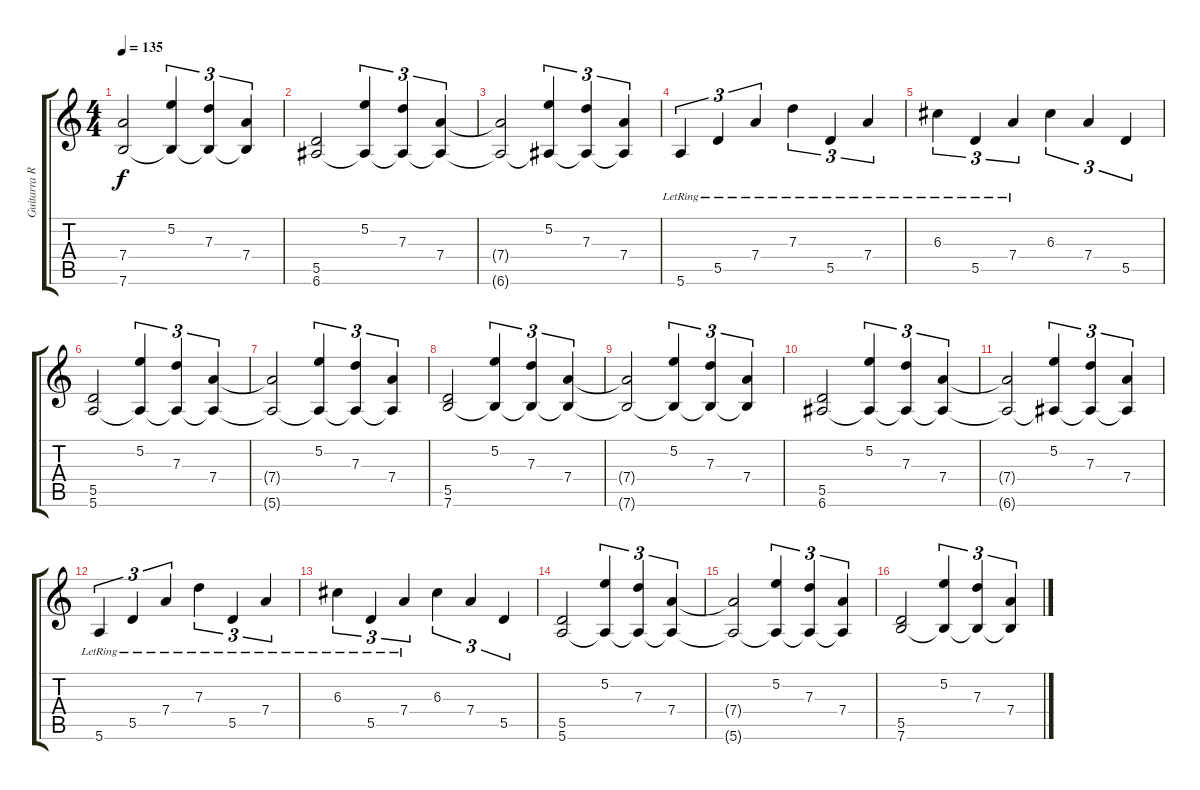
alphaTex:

\track ("Guitarra Rítmica" "Guitarra R") {instrument acousticguitarnylon}
\staff {score tabs}
\tuning (E4 B3 G3 D3 A2 E2) {hide}
\ts (4 4)
\tempo 135
\clef g2
\ks c
(7.4{t} 7.6{t}).2{dy f} (5.2 7.6{t}).4{tu (3 2)} (7.3 7.6{t}).4{tu (3 2)} (7.4 7.6{t}).4{tu (3 2)} |
(5.5 6.6).2 (5.2 6.6{t}).4{tu (3 2)} (7.3 6.6{t}).4{tu (3 2)} (7.4 6.6{t}).4{tu (3 2)} |
(7.4{t} 6.6{t}).2 (5.2 6.6{t}).4{tu (3 2)} (7.3 6.6{t}).4{tu (3 2)} (7.4 6.6{t}).4{tu (3 2)} |
5.6{lr}.4{tu (3 2)} 5.5{lr}.4{tu (3 2)} 7.4{lr}.4{tu (3 2)} 7.3{lr}.4{tu (3 2)} 5.5{lr}.4{tu (3 2)} 7.4{lr}.4{tu (3 2)} |
6.3{lr}.4{tu (3 2)} 5.5{lr}.4{tu (3 2)} 7.4{lr}.4{tu (3 2)} 6.3.4{tu (3 2)} 7.4.4{tu (3 2)} 5.5.4{tu (3 2)} |
(5.5 5.6).2{volume 10 instrument distortionguitar} (5.2 5.6{t}).4{tu (3 2)} (7.3 5.6{t}).4{tu (3 2)} (7.4 5.6{t}).4{tu (3 2)} |
(7.4{t} 5.6{t}).2 (5.2 5.6{t}).4{tu (3 2)} (7.3 5.6{t}).4{tu (3 2)} (7.4 5.6{t}).4{tu (3 2)} |
(5.5 7.6).2 (5.2 7.6{t}).4{tu (3 2)} (7.3 7.6{t}).4{tu (3 2)} (7.4 7.6{t}).4{tu (3 2)} |
(7.4{t} 7.6{t}).2 (5.2 7.6{t}).4{tu (3 2)} (7.3 7.6{t}).4{tu (3 2)} (7.4 7.6{t}).4{tu (3 2)} |
(5.5 6.6).2 (5.2 6.6{t}).4{tu (3 2)} (7.3 6.6{t}).4{tu (3 2)} (7.4 6.6{t}).4{tu (3 2)} |
(7.4{t} 6.6{t}).2 (5.2 6.6{t}).4{tu (3 2)} (7.3 6.6{t}).4{tu (3 2)} (7.4 6.6{t}).4{tu (3 2)} |
5.6{lr}.4{tu (3 2)} 5.5{lr}.4{tu (3 2)} 7.4{lr}.4{tu (3 2)} 7.3{lr}.4{tu (3 2)} 5.5{lr}.4{tu (3 2)} 7.4{lr}.4{tu (3 2)} |
6.3{lr}.4{tu (3 2)} 5.5{lr}.4{tu (3 2)} 7.4{lr}.4{tu (3 2)} 6.3.4{tu (3 2)} 7.4.4{tu (3 2)} 5.5.4{tu (3 2)} |
(5.5 5.6).2{volume 10 instrument distortionguitar} (5.2 5.6{t}).4{tu (3 2)} (7.3 5.6{t}).4{tu (3 2)} (7.4 5.6{t}).4{tu (3 2)} |
(7.4{t} 5.6{t}).2 (5.2 5.6{t}).4{tu (3 2)} (7.3 5.6{t}).4{tu (3 2)} (7.4 5.6{t}).4{tu (3 2)} |
(5.5 7.6).2 (5.2 7.6{t}).4{tu (3 2)} (7.3 7.6{t}).4{tu (3 2)} (7.4 7.6{t}).4{tu (3 2)}
